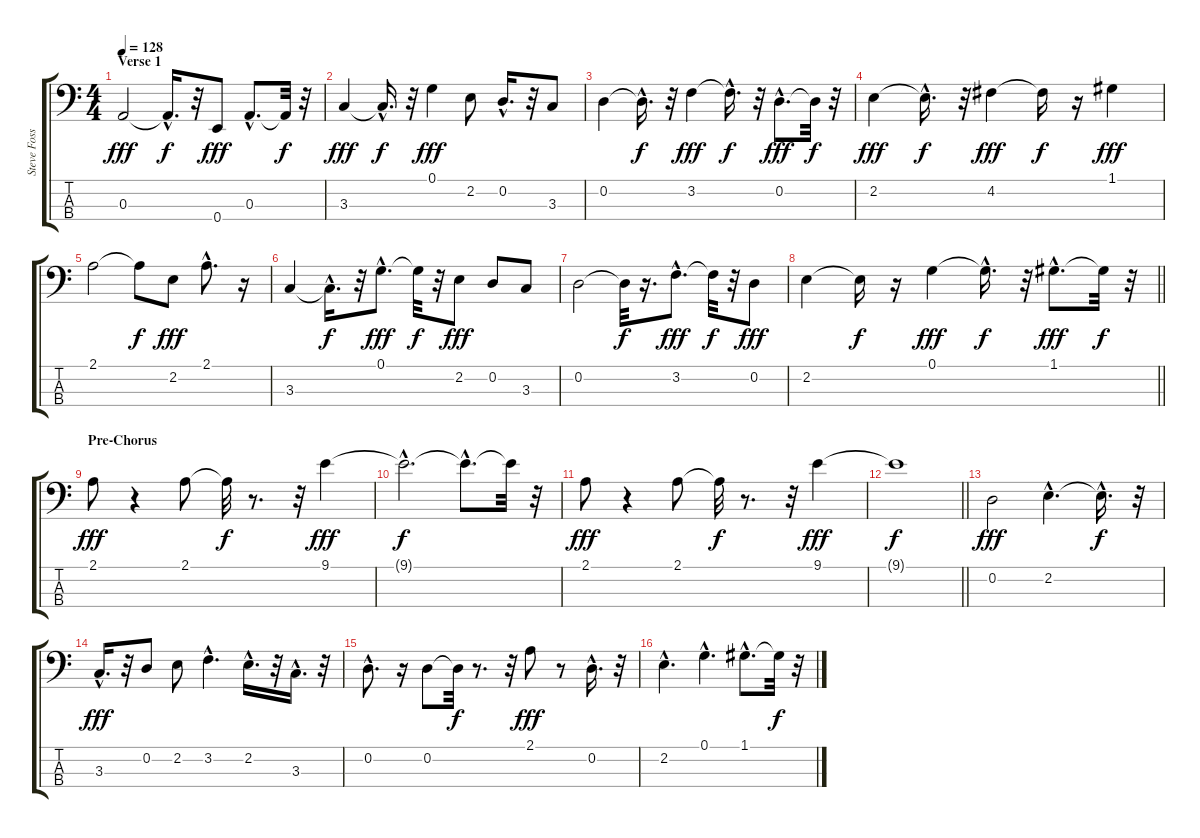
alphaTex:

\track ("Steve Fossen" "Steve Foss") {instrument electricbassfinger}
\staff {score tabs}
\tuning (G2 D2 A1 E1) {hide}
\ts (4 4)
\section ("" "Verse 1")
\tempo 128
\clef f4
\ks c
0.3.2{dy fff} 0.3{hac t}.16{d dy f} r.32 0.4.8{dy fff} 0.3{hac}.8{d} 0.3{t}.32{dy f} r.32 |
3.3.4{dy fff} 3.3{hac t}.16{d dy f} r.32 0.1.4{dy fff} 2.2.8 0.2{hac}.16{d} r.32 3.3.8 |
0.2.4 0.2{hac t}.16{d dy f} r.32 3.2.4{dy fff} 3.2{hac t}.16{d dy f} r.32 0.2{hac}.8{d dy fff} 0.2{t}.32{dy f} r.32 |
2.2.4{dy fff} 2.2{hac t}.16{d dy f} r.32 4.2.4{dy fff} 4.2{t}.16{dy f} r.16 1.1.4{dy fff} |
2.1.2 2.1{t}.8{dy f} 2.2.8{dy fff} 2.1{hac}.8{d} r.16 |
3.3.4 3.3{hac t}.16{d dy f} r.32 0.1{hac}.8{d dy fff} 0.1{t}.32{dy f} r.32 2.2.8{dy fff} 0.2.8 3.3.8 |
0.2.2 0.2{t}.32{dy f} r.16{d} 3.2{hac}.8{d dy fff} 3.2{t}.32{dy f} r.32 0.2.8{dy fff} |
\barLineRight lightlight
2.2.4 2.2{t}.16{dy f} r.16 0.1.4{dy fff} 0.1{hac t}.16{d dy f} r.32 1.1{hac}.8{d dy fff} 1.1{t}.32{dy f} r.32 |
\section ("" "Pre-Chorus")
2.1.8{dy fff} r.4 2.1.8 2.1{t}.32{dy f} r.8{d} r.32 9.1.4{dy fff} |
9.1{hac t}.2{d dy f} 9.1{hac t}.8{d} 9.1{t}.32 r.32 |
2.1.8{dy fff} r.4 2.1.8 2.1{t}.32{dy f} r.8{d} r.32 9.1.4{dy fff} |
\barLineRight lightlight
9.1{t}.1{dy f} |
0.2.2{dy fff} 2.2{hac}.4{d} 2.2{hac t}.16{d dy f} r.32 |
3.3{hac}.16{d dy fff} r.32 0.2.8 2.2.8 3.2{hac}.4{d} 2.2{hac}.16{d} r.32 3.3{hac}.16{d} r.32 |
0.2{hac}.8{d} r.16 0.2.8 0.2{t}.32{dy f} r.8{d} r.32 2.1.8{dy fff} r.8 0.2{hac}.16{d} r.32 |
2.2{hac}.4{d} 0.1{hac}.4{d} 1.1{hac}.8{d} 1.1{t}.32{dy f} r.32
